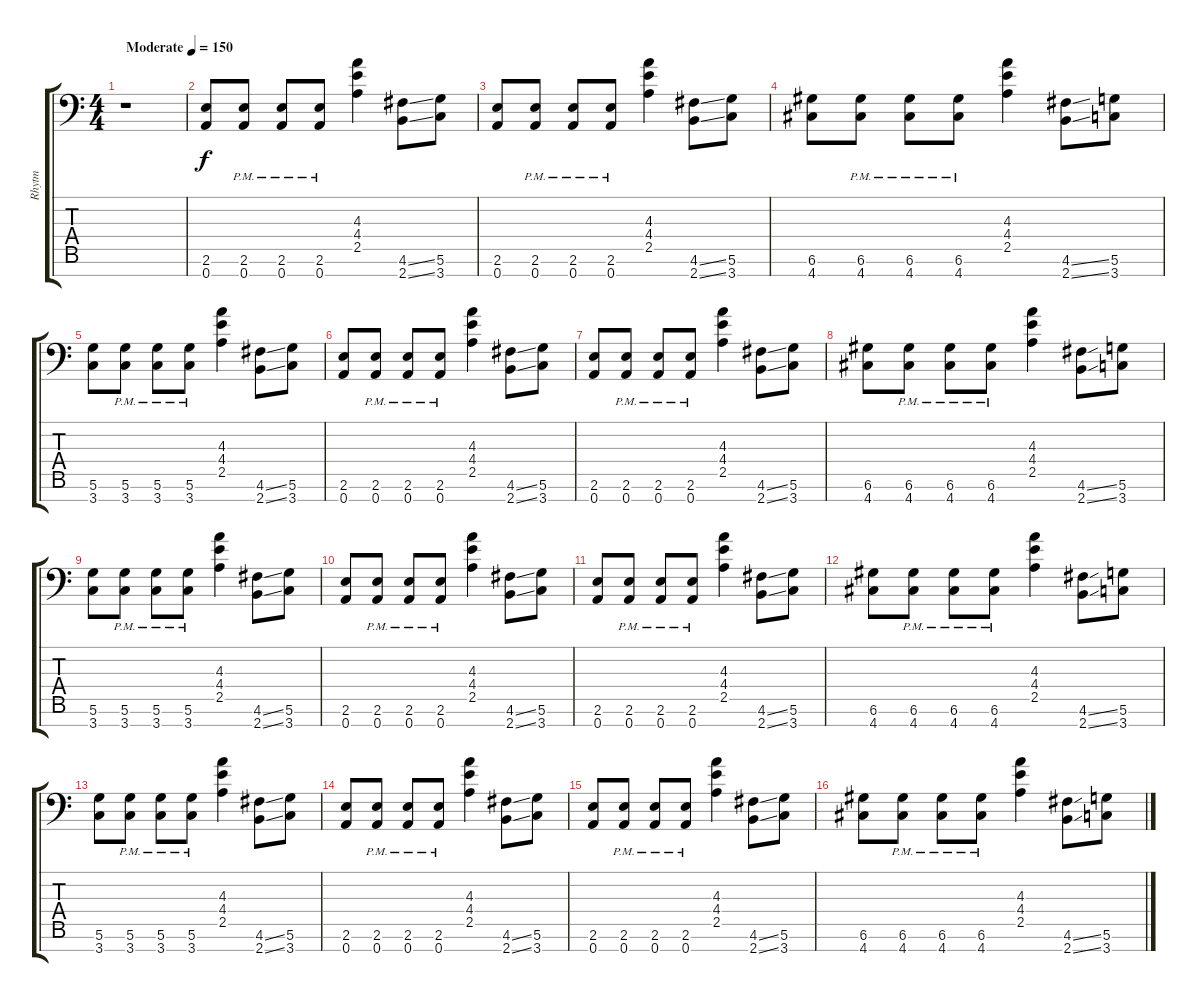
\track ("Rhytm" "Rhytm") {instrument distortionguitar}
\staff {score tabs}
\tuning (D4 A3 F3 C3 G2 D2 A1) {hide}
\ts (4 4)
\tempo (150 "Moderate")
\clef f4
\ks c
r.1{dy f instrument distortionguitar} |
(2.6 0.7).8 (2.6{pm} 0.7{pm}).8 (2.6{pm} 0.7{pm}).8 (2.6{pm} 0.7{pm}).8 (4.3 4.4 2.5).4 (4.6{ss} 2.7{ss}).8 (5.6 3.7).8 |
(2.6 0.7).8 (2.6{pm} 0.7{pm}).8 (2.6{pm} 0.7{pm}).8 (2.6{pm} 0.7{pm}).8 (4.3 4.4 2.5).4 (4.6{ss} 2.7{ss}).8 (5.6 3.7).8 |
(6.6 4.7).8 (6.6{pm} 4.7{pm}).8 (6.6{pm} 4.7{pm}).8 (6.6{pm} 4.7{pm}).8 (4.3 4.4 2.5).4 (4.6{ss} 2.7{ss}).8 (5.6 3.7).8 |
(5.6 3.7).8 (5.6{pm} 3.7{pm}).8 (5.6{pm} 3.7{pm}).8 (5.6{pm} 3.7{pm}).8 (4.3 4.4 2.5).4 (4.6{ss} 2.7{ss}).8 (5.6 3.7).8 |
(2.6 0.7).8 (2.6{pm} 0.7{pm}).8 (2.6{pm} 0.7{pm}).8 (2.6{pm} 0.7{pm}).8 (4.3 4.4 2.5).4 (4.6{ss} 2.7{ss}).8 (5.6 3.7).8 |
(2.6 0.7).8 (2.6{pm} 0.7{pm}).8 (2.6{pm} 0.7{pm}).8 (2.6{pm} 0.7{pm}).8 (4.3 4.4 2.5).4 (4.6{ss} 2.7{ss}).8 (5.6 3.7).8 |
(6.6 4.7).8 (6.6{pm} 4.7{pm}).8 (6.6{pm} 4.7{pm}).8 (6.6{pm} 4.7{pm}).8 (4.3 4.4 2.5).4 (4.6{ss} 2.7{ss}).8 (5.6 3.7).8 |
(5.6 3.7).8 (5.6{pm} 3.7{pm}).8 (5.6{pm} 3.7{pm}).8 (5.6{pm} 3.7{pm}).8 (4.3 4.4 2.5).4 (4.6{ss} 2.7{ss}).8 (5.6 3.7).8 |
(2.6 0.7).8 (2.6{pm} 0.7{pm}).8 (2.6{pm} 0.7{pm}).8 (2.6{pm} 0.7{pm}).8 (4.3 4.4 2.5).4 (4.6{ss} 2.7{ss}).8 (5.6 3.7).8 |
(2.6 0.7).8 (2.6{pm} 0.7{pm}).8 (2.6{pm} 0.7{pm}).8 (2.6{pm} 0.7{pm}).8 (4.3 4.4 2.5).4 (4.6{ss} 2.7{ss}).8 (5.6 3.7).8 |
(6.6 4.7).8 (6.6{pm} 4.7{pm}).8 (6.6{pm} 4.7{pm}).8 (6.6{pm} 4.7{pm}).8 (4.3 4.4 2.5).4 (4.6{ss} 2.7{ss}).8 (5.6 3.7).8 |
(5.6 3.7).8 (5.6{pm} 3.7{pm}).8 (5.6{pm} 3.7{pm}).8 (5.6{pm} 3.7{pm}).8 (4.3 4.4 2.5).4 (4.6{ss} 2.7{ss}).8 (5.6 3.7).8 |
(2.6 0.7).8 (2.6{pm} 0.7{pm}).8 (2.6{pm} 0.7{pm}).8 (2.6{pm} 0.7{pm}).8 (4.3 4.4 2.5).4 (4.6{ss} 2.7{ss}).8 (5.6 3.7).8 |
(2.6 0.7).8 (2.6{pm} 0.7{pm}).8 (2.6{pm} 0.7{pm}).8 (2.6{pm} 0.7{pm}).8 (4.3 4.4 2.5).4 (4.6{ss} 2.7{ss}).8 (5.6 3.7).8 |
(6.6 4.7).8 (6.6{pm} 4.7{pm}).8 (6.6{pm} 4.7{pm}).8 (6.6{pm} 4.7{pm}).8 (4.3 4.4 2.5).4 (4.6{ss} 2.7{ss}).8 (5.6 3.7).8
